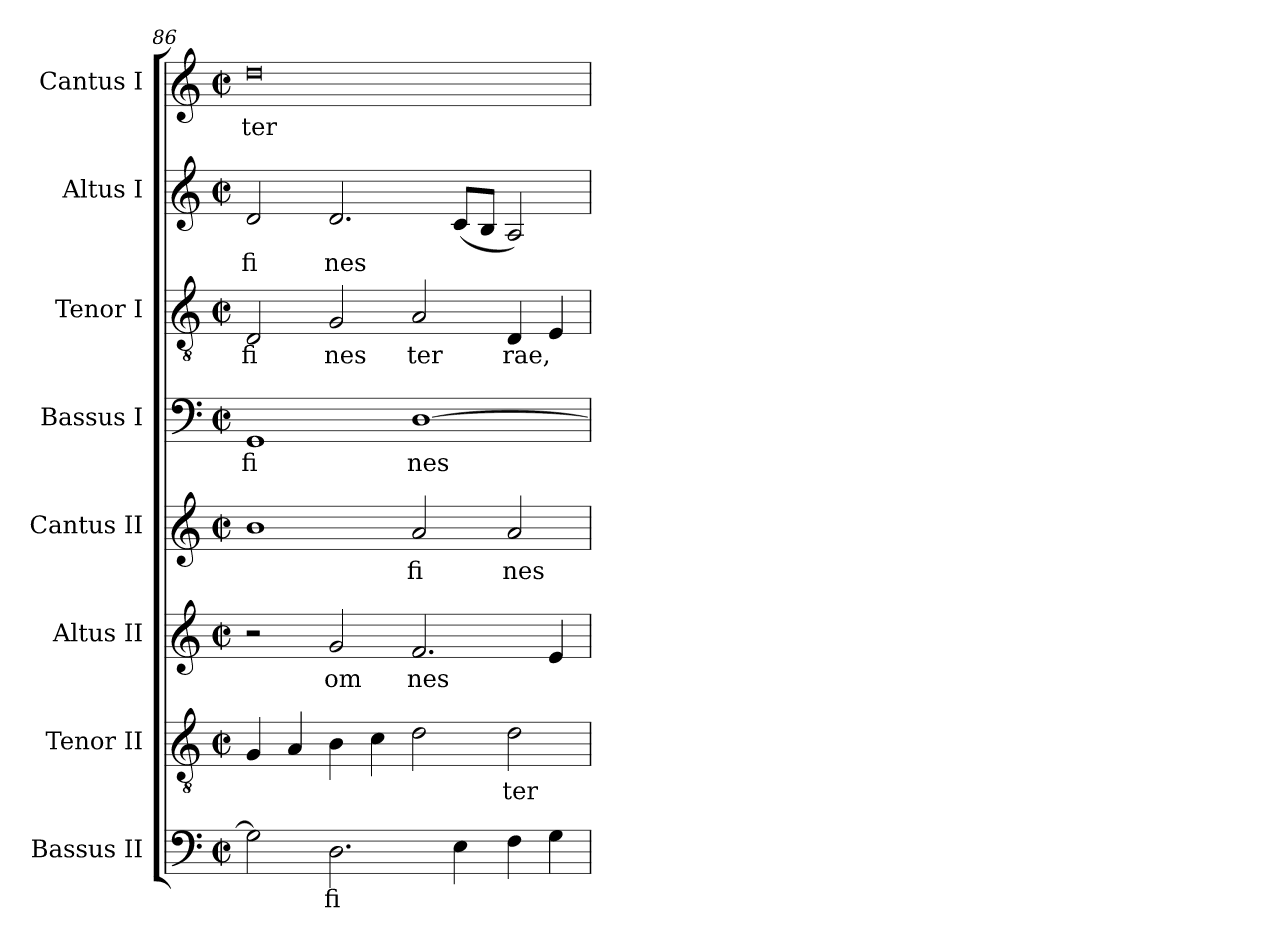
**kern	**text	**kern	**text	**kern	**text	**kern	**text	**kern	**text	**kern	**text	**kern	**text	**kern	**text
*part8	*part8	*part7	*part7	*part6	*part6	*part5	*part5	*part4	*part4	*part3	*part3	*part2	*part2	*part1	*part1
*staff8	*staff8	*staff7	*staff7	*staff6	*staff6	*staff5	*staff5	*staff4	*staff4	*staff3	*staff3	*staff2	*staff2	*staff1	*staff1
*I"Bassus II	*	*I"Tenor II	*	*I"Altus II	*	*I"Cantus II	*	*I"Bassus I	*	*I"Tenor I	*	*I"Altus I	*	*I"Cantus I	*
*clefF4	*	*clefGv2	*	*clefG2	*	*clefG2	*	*clefF4	*	*clefGv2	*	*clefG2	*	*clefG2	*
*M2/2	*	*M2/2	*	*M2/2	*	*M2/2	*	*M2/2	*	*M2/2	*	*M2/2	*	*M2/2	*
*met(c|)	*	*met(c|)	*	*met(c|)	*	*met(c|)	*	*met(c|)	*	*met(c|)	*	*met(c|)	*	*met(c|)	*
=86	=86	=86	=86	=86	=86	=86	=86	=86	=86	=86	=86	=86	=86	=86	=86
!	!	!	!	!	!	!	!	!	!LO:LY:b:cj	!	!LO:LY:b:cj	!	!LO:LY:b:cj	!	!LO:LY:b:cj
2G\]	.	4G/	.	2r	.	1b	.	1GG	fi	2D/	fi	2d/	fi	0dd	ter-
.	.	4A/	.	.	.	.	.	.	.	.	.	.	.	.	.
!	!LO:LY:b:cj	!	!	!	!LO:LY:b:cj	!	!	!	!	!	!LO:LY:b:cj	!	!LO:LY:b	!	!
2.D\	fi	4B\	.	2g/	om	.	.	.	.	2G/	nes	2.d/	nes	.	.
.	.	4c\	.	.	.	.	.	.	.	.	.	.	.	.	.
!	!	!	!	!	!LO:LY:b	!	!LO:LY:b:cj	!	!LO:LY:b:cj	!	!LO:LY:b:cj	!	!	!	!
.	.	2d\	.	2.f/	nes	2a/	fi	[>1D	nes	2A/	ter	.	.	.	.
4E\	.	.	.	.	.	.	.	.	.	.	.	(<8c/L	.	.	.
.	.	.	.	.	.	.	.	.	.	.	.	8B/J	.	.	.
!	!	!	!LO:LY:b:cj	!	!	!	!LO:LY:b:cj	!	!	!	!LO:LY:b	!	!	!	!
4F\	.	2d\	ter	.	.	2a/	nes	.	.	4D/	rae,	2A/)	.	.	.
4G\	.	.	.	4e/	.	.	.	.	.	4E/	.	.	.	.	.
=	=	=	=	=	=	=	=	=	=	=	=	=	=	=	=
*-	*-	*-	*-	*-	*-	*-	*-	*-	*-	*-	*-	*-	*-	*-	*-
